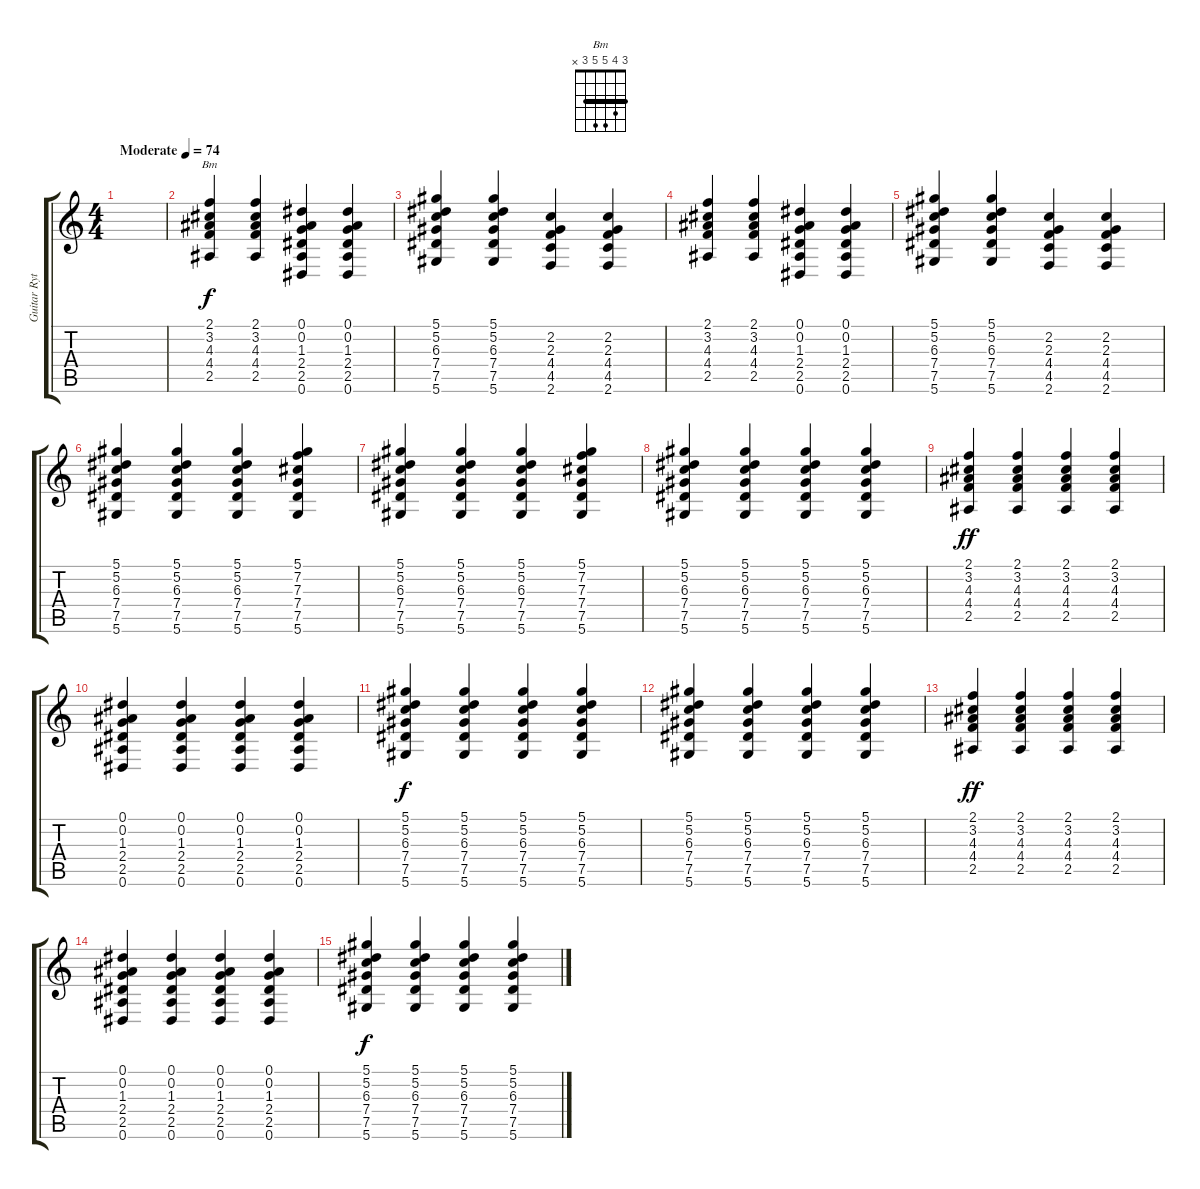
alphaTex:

\track ("Guitar Rythm" "Guitar Ryt") {instrument acousticguitarsteel}
\staff {score tabs}
\tuning (Eb4 Bb3 Gb3 Db3 Ab2 Eb2) {hide}
\chord ("Bm" 3 4 5 5 3 x) {barre 3}
\ts (4 4)
\tempo (74 "Moderate")
\clef g2
\ks c
|
(2.1 3.2 4.3 4.4 2.5).4{ch "Bm"} (2.1 3.2 4.3 4.4 2.5).4 (0.1 0.2 1.3 2.4 2.5 0.6).4 (0.1 0.2 1.3 2.4 2.5 0.6).4 |
(5.1 5.2 6.3 7.4 7.5 5.6).4 (5.1 5.2 6.3 7.4 7.5 5.6).4 (2.2 2.3 4.4 4.5 2.6).4 (2.2 2.3 4.4 4.5 2.6).4 |
(2.1 3.2 4.3 4.4 2.5).4 (2.1 3.2 4.3 4.4 2.5).4 (0.1 0.2 1.3 2.4 2.5 0.6).4 (0.1 0.2 1.3 2.4 2.5 0.6).4 |
(5.1 5.2 6.3 7.4 7.5 5.6).4 (5.1 5.2 6.3 7.4 7.5 5.6).4 (2.2 2.3 4.4 4.5 2.6).4 (2.2 2.3 4.4 4.5 2.6).4 |
(5.1 5.2 6.3 7.4 7.5 5.6).4 (5.1 5.2 6.3 7.4 7.5 5.6).4 (5.1 5.2 6.3 7.4 7.5 5.6).4 (5.1 7.2 7.3 7.4 7.5 5.6).4 |
(5.1 5.2 6.3 7.4 7.5 5.6).4 (5.1 5.2 6.3 7.4 7.5 5.6).4 (5.1 5.2 6.3 7.4 7.5 5.6).4 (5.1 7.2 7.3 7.4 7.5 5.6).4 |
(5.1 5.2 6.3 7.4 7.5 5.6).4 (5.1 5.2 6.3 7.4 7.5 5.6).4 (5.1 5.2 6.3 7.4 7.5 5.6).4 (5.1 5.2 6.3 7.4 7.5 5.6).4 |
(2.1 3.2 4.3 4.4 2.5).4{dy ff} (2.1 3.2 4.3 4.4 2.5).4 (2.1 3.2 4.3 4.4 2.5).4 (2.1 3.2 4.3 4.4 2.5).4 |
(0.1 0.2 1.3 2.4 2.5 0.6).4 (0.1 0.2 1.3 2.4 2.5 0.6).4 (0.1 0.2 1.3 2.4 2.5 0.6).4 (0.1 0.2 1.3 2.4 2.5 0.6).4 |
(5.1 5.2 6.3 7.4 7.5 5.6).4{dy f} (5.1 5.2 6.3 7.4 7.5 5.6).4 (5.1 5.2 6.3 7.4 7.5 5.6).4 (5.1 5.2 6.3 7.4 7.5 5.6).4 |
(5.1 5.2 6.3 7.4 7.5 5.6).4 (5.1 5.2 6.3 7.4 7.5 5.6).4 (5.1 5.2 6.3 7.4 7.5 5.6).4 (5.1 5.2 6.3 7.4 7.5 5.6).4 |
(2.1 3.2 4.3 4.4 2.5).4{dy ff} (2.1 3.2 4.3 4.4 2.5).4 (2.1 3.2 4.3 4.4 2.5).4 (2.1 3.2 4.3 4.4 2.5).4 |
(0.1 0.2 1.3 2.4 2.5 0.6).4 (0.1 0.2 1.3 2.4 2.5 0.6).4 (0.1 0.2 1.3 2.4 2.5 0.6).4 (0.1 0.2 1.3 2.4 2.5 0.6).4 |
(5.1 5.2 6.3 7.4 7.5 5.6).4{dy f} (5.1 5.2 6.3 7.4 7.5 5.6).4 (5.1 5.2 6.3 7.4 7.5 5.6).4 (5.1 5.2 6.3 7.4 7.5 5.6).4
